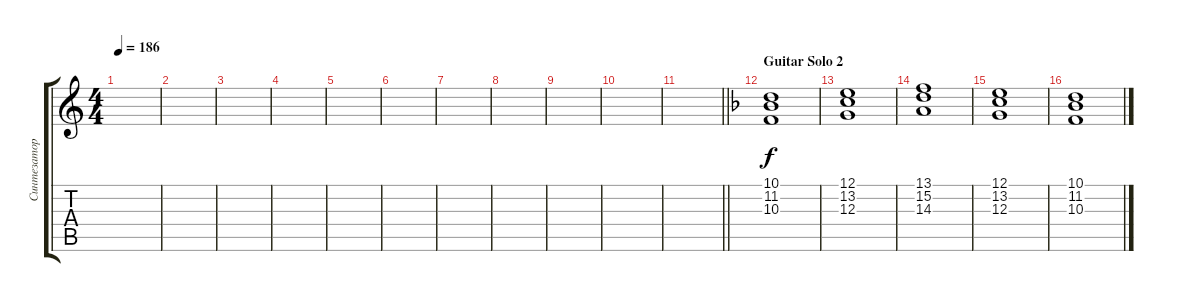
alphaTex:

\track ("Синтезатор 2" "Синтезатор") {instrument stringensemble1}
\staff {score tabs}
\tuning (E4 B3 G3 D3 A2 E2) {hide}
\ts (4 4)
\tempo 186
\clef g2
\ks aminor
|
|
|
|
|
|
|
|
|
|
\barLineRight lightlight
|
\section ("" "Guitar Solo 2")
\ks dminor
(10.1 11.2 10.3).1{volume 8} |
(12.1 13.2 12.3).1 |
(13.1 15.2 14.3).1 |
(12.1 13.2 12.3).1 |
(10.1 11.2 10.3).1
